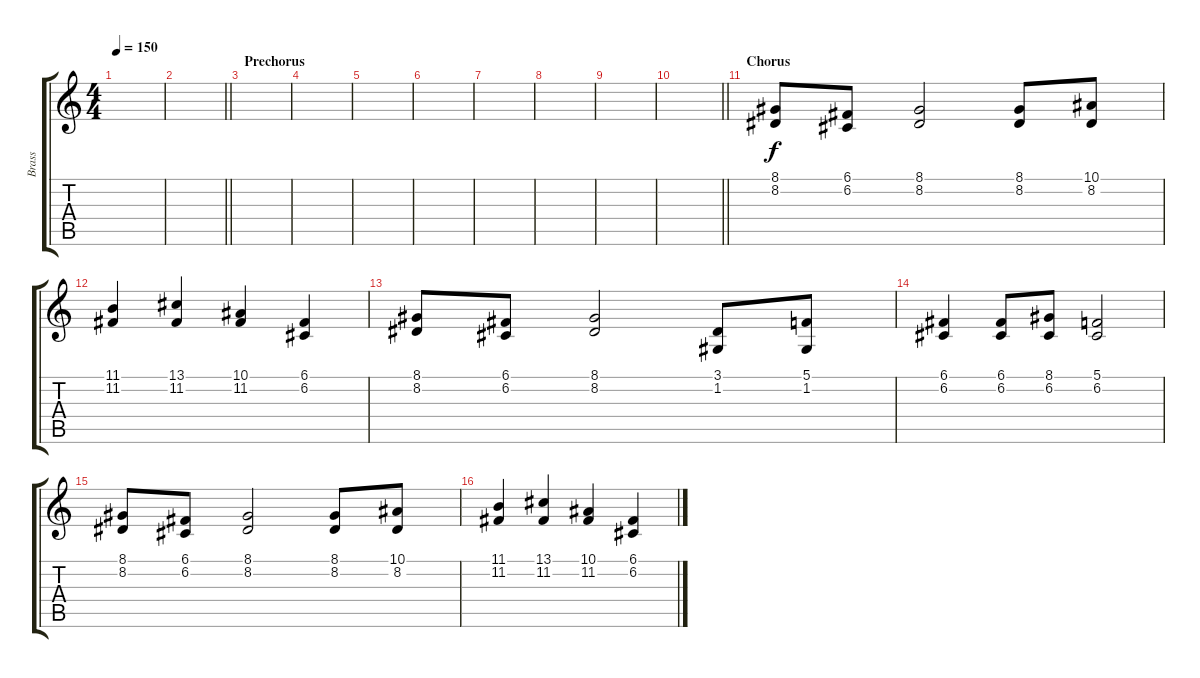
\track ("Brass" "Brass") {instrument brasssection}
\staff {score tabs}
\tuning (C4 G3 Eb3 Bb2 F2 C2) {hide}
\ts (4 4)
\tempo 150
\clef g2
\ks c
|
\barLineRight lightlight
|
\section ("" "Prechorus")
|
|
|
|
|
|
|
\barLineRight lightlight
|
\section ("" "Chorus")
(8.1 8.2).8 (6.1 6.2).8 (8.1 8.2).2 (8.1 8.2).8 (10.1 8.2).8 |
(11.1 11.2).4 (13.1 11.2).4 (10.1 11.2).4 (6.1 6.2).4 |
(8.1 8.2).8 (6.1 6.2).8 (8.1 8.2).2 (3.1 1.2).8 (5.1 1.2).8 |
(6.1 6.2).4 (6.1 6.2).8 (8.1 6.2).8 (5.1 6.2).2 |
(8.1 8.2).8 (6.1 6.2).8 (8.1 8.2).2 (8.1 8.2).8 (10.1 8.2).8 |
(11.1 11.2).4 (13.1 11.2).4 (10.1 11.2).4 (6.1 6.2).4
